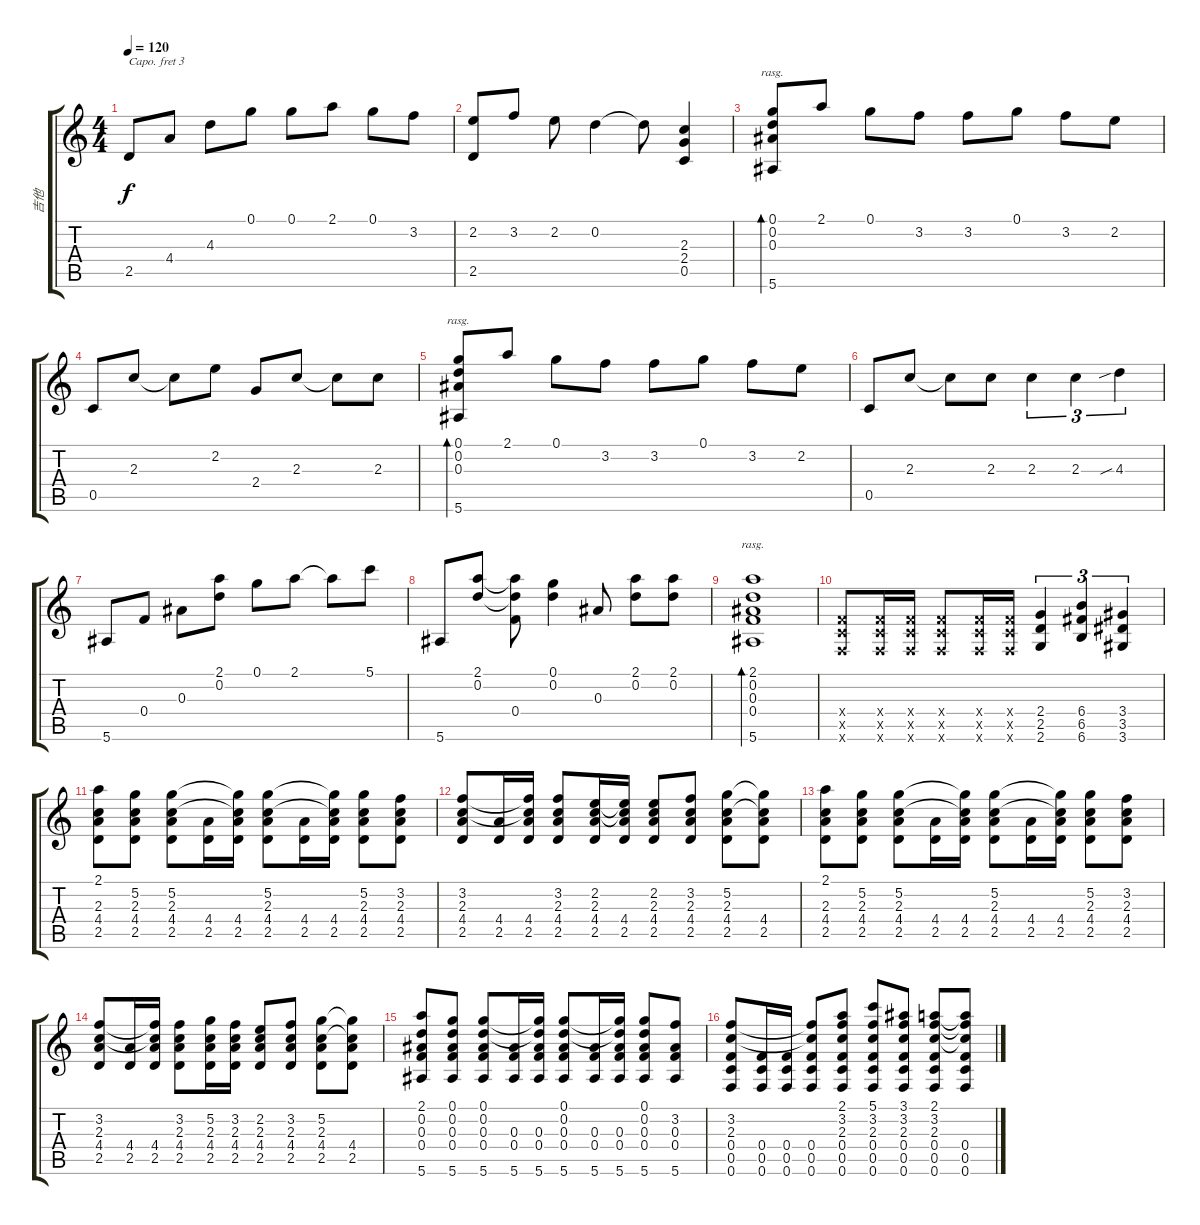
\track ("吉他" "吉他") {instrument acousticguitarsteel}
\staff {score tabs}
\capo 3
\tuning (E4 B3 G3 D3 A2 D2) {hide}
\ts (4 4)
\tempo 120
\clef g2
\ks c
2.5.8{dy f} 4.4.8 4.3.8 0.1.8 0.1.8 2.1.8 0.1.8 3.2.8 |
(2.2 2.5).8 3.2.8 2.2.8 0.2.4 0.2{t}.8 (2.3 2.4 0.5).4 |
(0.1 0.2 0.3 5.6).8{bd 480 rasg ii} 2.1.8 0.1.8 3.2.8 3.2.8 0.1.8 3.2.8 2.2.8 |
0.5.8 2.3.8 2.3{t}.8 2.2.8 2.4.8 2.3.8 2.3{t}.8 2.3.8 |
(0.1 0.2 0.3 5.6).8{bd 480 rasg ii} 2.1.8 0.1.8 3.2.8 3.2.8 0.1.8 3.2.8 2.2.8 |
0.5.8 2.3.8 2.3{t}.8 2.3.8 2.3.4{tu (3 2)} 2.3.4{tu (3 2)} 4.3{sib}.4{tu (3 2)} |
5.6.8 0.4.8 0.3.8 (2.1 0.2).8 0.1.8 2.1.8 2.1{t}.8 5.1.8 |
5.6.8 (2.1 0.2).8 (2.1{t} 0.2{t} 0.4).8 (0.1 0.2).4 0.3.8 (2.1 0.2).8 (2.1 0.2).8 |
(2.1 0.2 0.3 0.4 5.6).1{bd 480 rasg ii} |
(0.4{x} 0.5{x} 0.6{x}).8 (0.4{x} 0.5{x} 0.6{x}).16 (0.4{x} 0.5{x} 0.6{x}).16 (0.4{x} 0.5{x} 0.6{x}).8 (0.4{x} 0.5{x} 0.6{x}).16 (0.4{x} 0.5{x} 0.6{x}).16 (2.4 2.5 2.6).4{tu (3 2)} (6.4 6.5 6.6).4{tu (3 2)} (3.4 3.5 3.6).4{tu (3 2)} |
(2.1 2.3 4.4 2.5).8 (5.2 2.3 4.4 2.5).8 (5.2 2.3 4.4 2.5).8 (4.4 2.5).16 (5.2{t} 2.3{t} 4.4 2.5).16 (5.2 2.3 4.4 2.5).8 (4.4 2.5).16 (5.2{t} 2.3{t} 4.4 2.5).16 (5.2 2.3 4.4 2.5).8 (3.2 2.3 4.4 2.5).8 |
(3.2 2.3 4.4 2.5).8 (4.4 2.5).16 (3.2{t} 2.3{t} 4.4 2.5).16 (3.2 2.3 4.4 2.5).8 (2.2 2.3 4.4 2.5).16 (2.2{t} 2.3{t} 4.4 2.5).16 (2.2 2.3 4.4 2.5).8 (3.2 2.3 4.4 2.5).8 (5.2 2.3 4.4 2.5).8 (5.2{t} 2.3{t} 4.4 2.5).8 |
(2.1 2.3 4.4 2.5).8 (5.2 2.3 4.4 2.5).8 (5.2 2.3 4.4 2.5).8 (4.4 2.5).16 (5.2{t} 2.3{t} 4.4 2.5).16 (5.2 2.3 4.4 2.5).8 (4.4 2.5).16 (5.2{t} 2.3{t} 4.4 2.5).16 (5.2 2.3 4.4 2.5).8 (3.2 2.3 4.4 2.5).8 |
(3.2 2.3 4.4 2.5).8 (4.4 2.5).16 (3.2{t} 2.3{t} 4.4 2.5).16 (3.2 2.3 4.4 2.5).8 (5.2 2.3 4.4 2.5).16 (3.2 2.3 4.4 2.5).16 (2.2 2.3 4.4 2.5).8 (3.2 2.3 4.4 2.5).8 (5.2 2.3 4.4 2.5).8 (5.2{t} 2.3{t} 4.4 2.5).8 |
(2.1 0.2 0.3 0.4 5.6).8 (0.1 0.2 0.3 0.4 5.6).8 (0.1 0.2 0.3 0.4 5.6).8 (0.3 0.4 5.6).16 (0.1{t} 0.2{t} 0.3 0.4 5.6).16 (0.1 0.2 0.3 0.4 5.6).8 (0.3 0.4 5.6).16 (0.1{t} 0.2{t} 0.3 0.4 5.6).16 (0.1 0.2 0.3 0.4 5.6).8 (3.2 0.3 0.4 5.6).8 |
(3.2 2.3 0.4 0.5 0.6).8 (0.4 0.5 0.6).16 (0.4 0.5 0.6).16 (3.2{t} 2.3{t} 0.4 0.5 0.6).8 (2.1 3.2 2.3 0.4 0.5 0.6).8 (5.1 3.2 2.3 0.4 0.5 0.6).8 (3.1 3.2 2.3 0.4 0.5 0.6).8 (2.1 3.2 2.3 0.4 0.5 0.6).8 (2.1{t} 3.2{t} 2.3{t} 0.4 0.5 0.6).8
